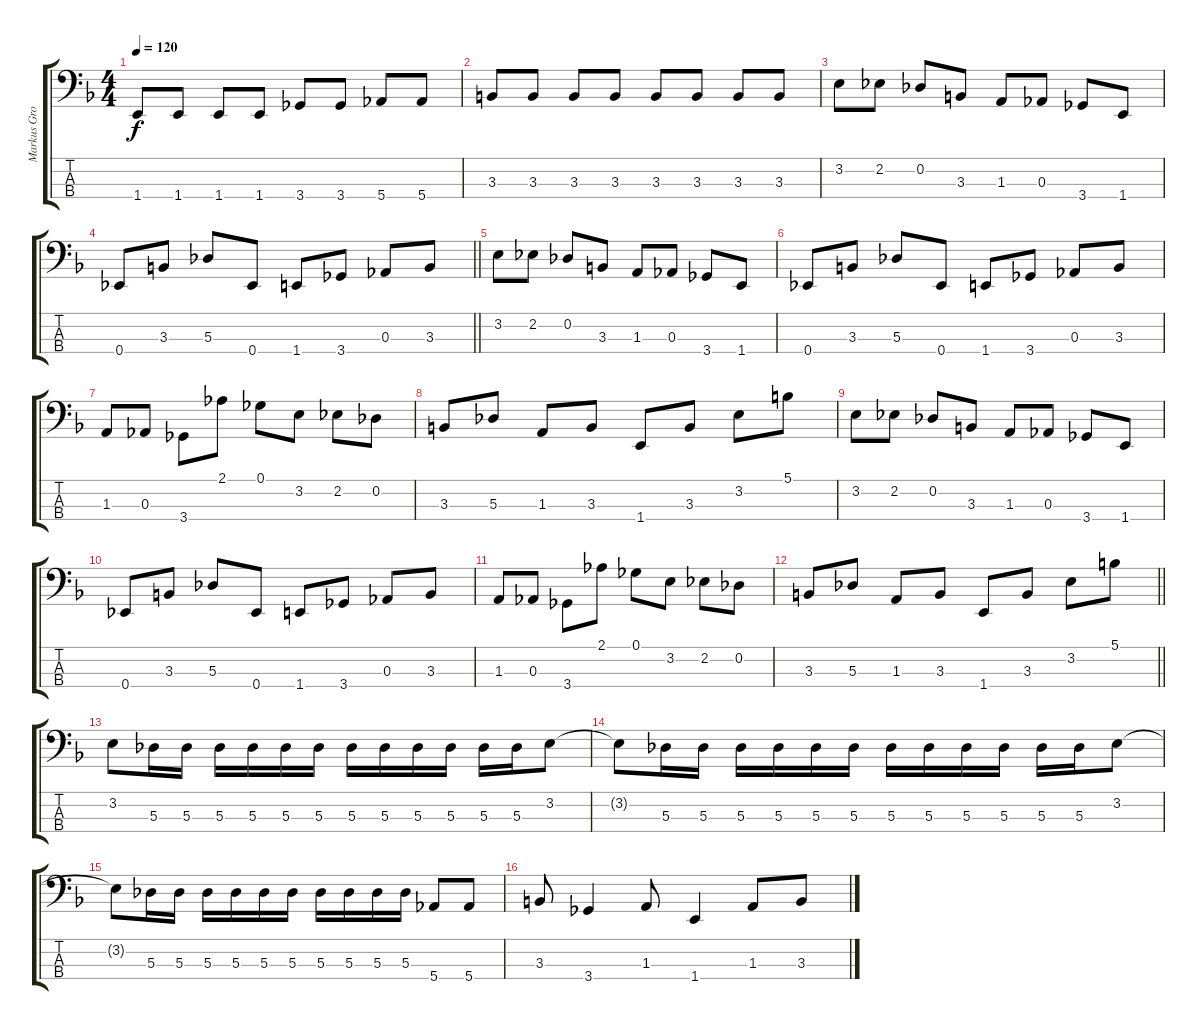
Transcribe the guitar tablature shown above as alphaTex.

\track ("Markus Grosskopf" "Markus Gro") {instrument electricbasspick}
\staff {score tabs}
\tuning (Gb2 Db2 Ab1 Eb1) {hide}
\ts (4 4)
\tempo 120
\clef f4
\ks dminor
1.4.8{dy f} 1.4.8 1.4.8 1.4.8 3.4.8 3.4.8 5.4.8 5.4.8 |
3.3.8 3.3.8 3.3.8 3.3.8 3.3.8 3.3.8 3.3.8 3.3.8 |
3.2.8 2.2.8 0.2.8 3.3.8 1.3.8 0.3.8 3.4.8 1.4.8 |
\barLineRight lightlight
0.4.8 3.3.8 5.3.8 0.4.8 1.4.8 3.4.8 0.3.8 3.3.8 |
3.2.8 2.2.8 0.2.8 3.3.8 1.3.8 0.3.8 3.4.8 1.4.8 |
0.4.8 3.3.8 5.3.8 0.4.8 1.4.8 3.4.8 0.3.8 3.3.8 |
1.3.8 0.3.8 3.4.8 2.1.8 0.1.8 3.2.8 2.2.8 0.2.8 |
3.3.8 5.3.8 1.3.8 3.3.8 1.4.8 3.3.8 3.2.8 5.1.8 |
3.2.8 2.2.8 0.2.8 3.3.8 1.3.8 0.3.8 3.4.8 1.4.8 |
0.4.8 3.3.8 5.3.8 0.4.8 1.4.8 3.4.8 0.3.8 3.3.8 |
1.3.8 0.3.8 3.4.8 2.1.8 0.1.8 3.2.8 2.2.8 0.2.8 |
\barLineRight lightlight
3.3.8 5.3.8 1.3.8 3.3.8 1.4.8 3.3.8 3.2.8 5.1.8 |
3.2.8 5.3.16 5.3.16 5.3.16 5.3.16 5.3.16 5.3.16 5.3.16 5.3.16 5.3.16 5.3.16 5.3.16 5.3.16 3.2.8 |
3.2{t}.8 5.3.16 5.3.16 5.3.16 5.3.16 5.3.16 5.3.16 5.3.16 5.3.16 5.3.16 5.3.16 5.3.16 5.3.16 3.2.8 |
3.2{t}.8 5.3.16 5.3.16 5.3.16 5.3.16 5.3.16 5.3.16 5.3.16 5.3.16 5.3.16 5.3.16 5.4.8 5.4.8 |
3.3.8 3.4.4 1.3.8 1.4.4 1.3.8 3.3.8
